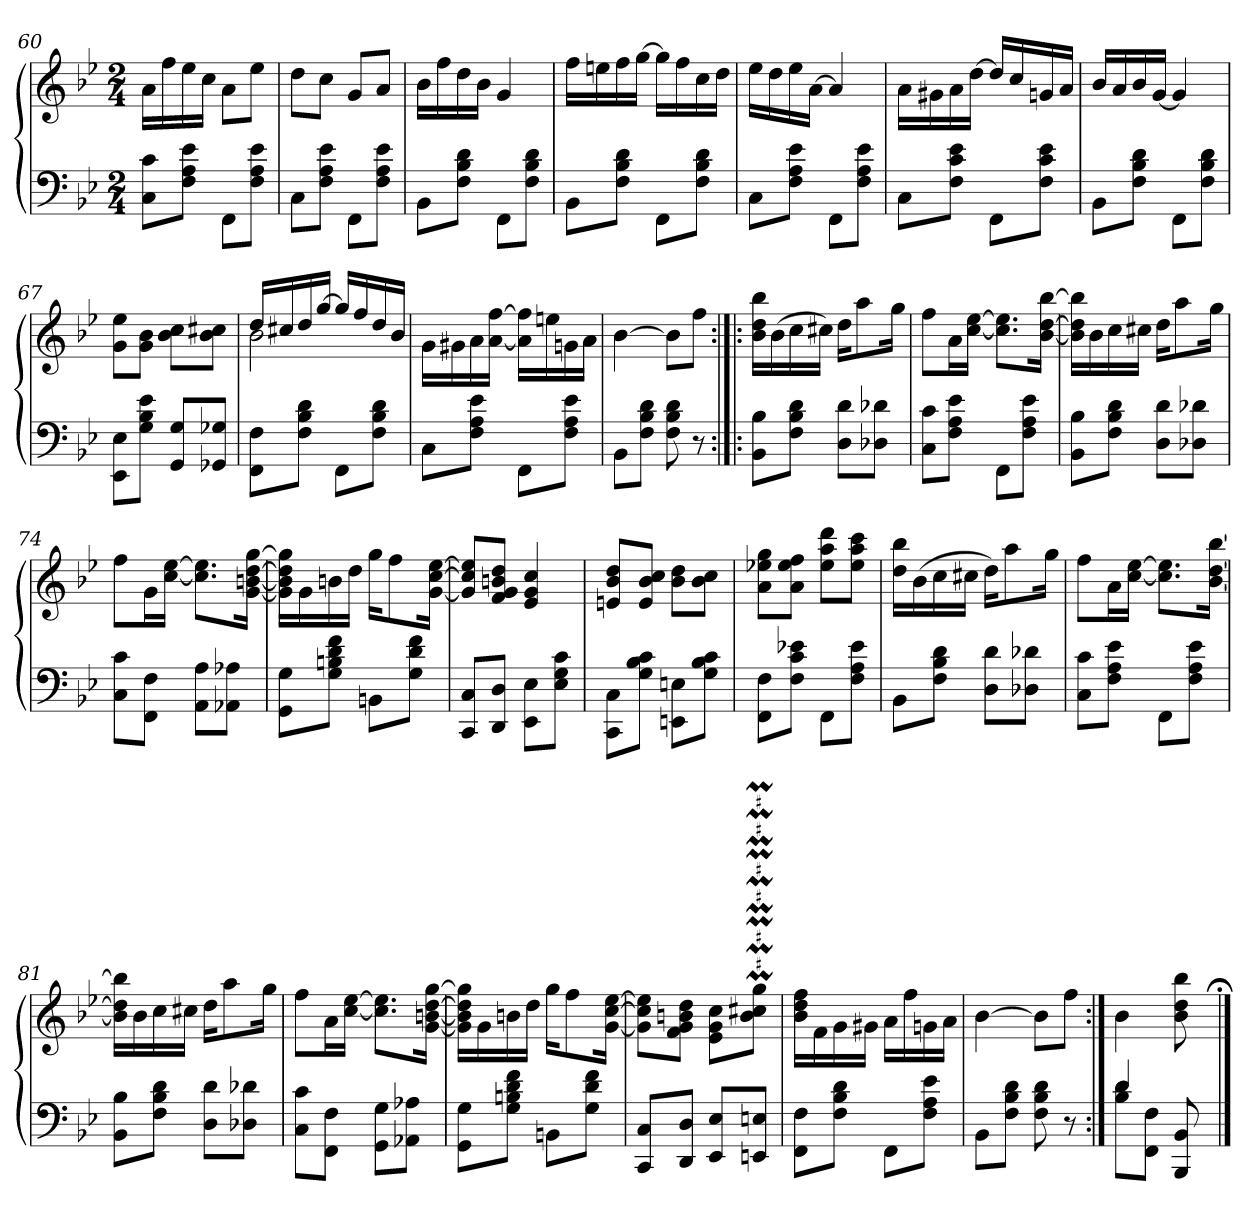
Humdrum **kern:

**kern	**kern
*part1	*part1
*staff2	*staff1
*clefF4	*clefG2
*k[b-e-]	*k[b-e-]
*B-:	*B-:
*M2/4	*M2/4
=60	=60
8C 8cL	16aLL
.	16ff
8F 8A 8e-J	16ee-
.	16ccJJ
8FFL	8aL
8F 8A 8e-J	8ee-J
=61	=61
8CL	8ddL
8F 8A 8e-J	8ccJ
8FFL	8gL
8F 8A 8e-J	8aJ
=62	=62
8BB-L	16b-LL
.	16ff
8F 8B- 8dJ	16dd
.	16b-JJ
8FFL	4g
8F 8B- 8dJ	.
=63	=63
8BB-L	16ffLL
.	16een
8F 8B- 8dJ	16ff
.	[16ggJJ
8FFL	16ggLL]
.	16ff
8F 8B- 8dJ	16cc
.	16ddJJ
=64	=64
8CL	16ee-LL
.	16dd
8F 8A 8e-J	16ee-
.	[16aJJ
8FFL	4a]
8F 8A 8e-J	.
=65	=65
8CL	16aLL
.	16g#X
8F 8c 8e-J	16a
.	[16ddJJ
8FFL	16dd/LL]
.	16cc/
8F 8c 8e-J	16gn/
.	16a/JJ
=66	=66
8BB-L	16b-LL
.	16a
8F 8B- 8dJ	16b-
.	[16gJJ
8FFL	4g]
8F 8B- 8dJ	.
=67	=67
8EE- 8E-L	8g\ 8ee-\L
8G 8B- 8e-J	8g\ 8b-\J
8GG 8GL	8b- 8ccL
8GG-X 8G-XJ	8b- 8cc#XJ
=68	=68
*	*^
8FF 8FL	16ddLL	2b-
.	16cc#X	.
8F 8B- 8dJ	16dd	.
.	[16ggJJ	.
8FFL	16ggLL]	.
.	16ff	.
8F 8B- 8dJ	16dd	.
.	16b-JJ	.
*	*v	*v
=69	=69
8CL	16g\LL
.	16g#X\
8F 8A 8e-J	16a\
.	[16a\ [16ff\JJ
8FFL	16a] 16ff]LL
.	16een
8F 8A 8e-J	16gn
.	16aJJ
=70	=70
8BB-L	[4b-
8F 8B- 8dJ	.
8F 8B- 8d	8b-L]
8r	8ffJ
=71:|!|:	=71:|!|:
8BB- 8B-L	16b- 16dd 16bb-LL
.	(16b-
8F 8B- 8dJ	16cc
.	16cc#XJJ)
8D 8dL	16ddKL
.	8aa
8D-X 8d-XJ	.
.	16ggJk
=72	=72
8C 8cL	8ffL
8F 8A 8e-J	16aL
.	[16cc [16ee-JJ
8FFL	8.cc] 8.ee-]L
8F 8A 8e-J	.
.	[16b- [16dd [16bb-Jk
=73	=73
8BB- 8B-L	16b-] 16dd] 16bb-]LL
.	16b-
8F 8B- 8dJ	16cc
.	16cc#XJJ
8D 8dL	16ddKL
.	8aa
8D-X 8d-XJ	.
.	16ggJk
=74	=74
8C 8cL	8ffL
8FF 8FJ	16gL
.	[16cc [16ee-JJ
8AA 8AL	8.cc] 8.ee-]L
8AA-X 8A-XJ	.
.	[16g [16bn [16dd [16ggJk
=75	=75
8GG 8GL	16g] 16bn] 16dd] 16gg]LL
.	16g
8G 8Bn 8d 8fJ	16bn
.	16ddJJ
8BBnL	16ggKL
.	8ff
8G 8d 8fJ	.
.	[16g [16cc [16ee-Jk
=76	=76
8CC 8CL	8g]/ 8cc]/ 8ee-]/L
8DD 8DJ	8f/ 8g/ 8bn/ 8dd/J
8EE- 8E-L	4e- 4g 4cc
8E- 8G 8cJ	.
=77	=77
8CC\ 8C\L	8en 8b- 8ddL
8G\ 8B-\ 8c\J	8e 8b- 8ccJ
8EEn 8EnL	8b- 8ddL
8G 8B- 8cJ	8b- 8ccJ
=78	=78
8FF 8FL	8a 8ee-X 8ggL
8F 8c 8e-XJ	8a 8ee- 8ffJ
8FFL	8ee- 8aa 8dddL
8F 8A 8e-J	8ee- 8aa 8cccJ
=79	=79
8BB-L	16dd 16bb-LL
.	(16b-
8F 8B- 8dJ	16cc
.	16cc#XJJ
8D 8dL	16ddKL)
.	8aa
8D-X 8d-XJ	.
.	16ggJk
=80	=80
8C 8cL	8ffL
8F 8A 8e-J	16aL
.	[16cc [16ee-JJ
8FFL	8.cc] 8.ee-]L
8F 8A 8e-J	.
.	[16b- [16dd [16bb-Jk
=81	=81
8BB- 8B-L	16b-] 16dd] 16bb-]LL
.	16b-
8F 8B- 8dJ	16cc
.	16cc#XJJ
8D 8dL	16ddKL
.	8aa
8D-X 8d-XJ	.
.	16ggJk
=82	=82
8C 8cL	8ffL
8FF 8FJ	16aL
.	[16cc [16ee-JJ
8GG 8GL	8.cc] 8.ee-]L
8AA-X 8A-XJ	.
.	[16g [16bn [16dd [16ggJk
=83	=83
8GG 8GL	16g] 16b] 16dd] 16gg]LL
.	16g
8G 8Bn 8d 8fJ	16bn
.	16ddJJ
8BBnL	16ggKL
.	8ff
8G 8d 8fJ	.
.	[16g [16cc [16ee-Jk
=84	=84
8CC 8CL	8g] 8cc] 8ee-]L
8DD 8DJ	8f 8g 8bn 8ddJ
8EE- 8E-L	8e- 8g 8ccL
8EEn 8EnJ	8bM 8cc#XM 8ggMJ
=85	=85
8FF 8FL	16b-\ 16dd\ 16ff\LL
.	16f\
8F 8B- 8dJ	16g\
.	16g#X\JJ
8FFL	16aLL
.	16ff
8F 8A 8e-J	16gn
.	16aJJ
=86	=86
8BB-L	[4b-
8F 8B- 8dJ	.
8F 8B- 8d	8b-L]
8r	8ffJ
=87:|!	=87:|!
*^	*
4d	8B- 8dL	4b-
.	8FF 8FJ	.
8BBB- 8BB-	8ryy	8b- 8dd 8bb-
!LO:TX:b:i:t=Fine.	!	!
*v	*v	*
==	==;
*-	*-
